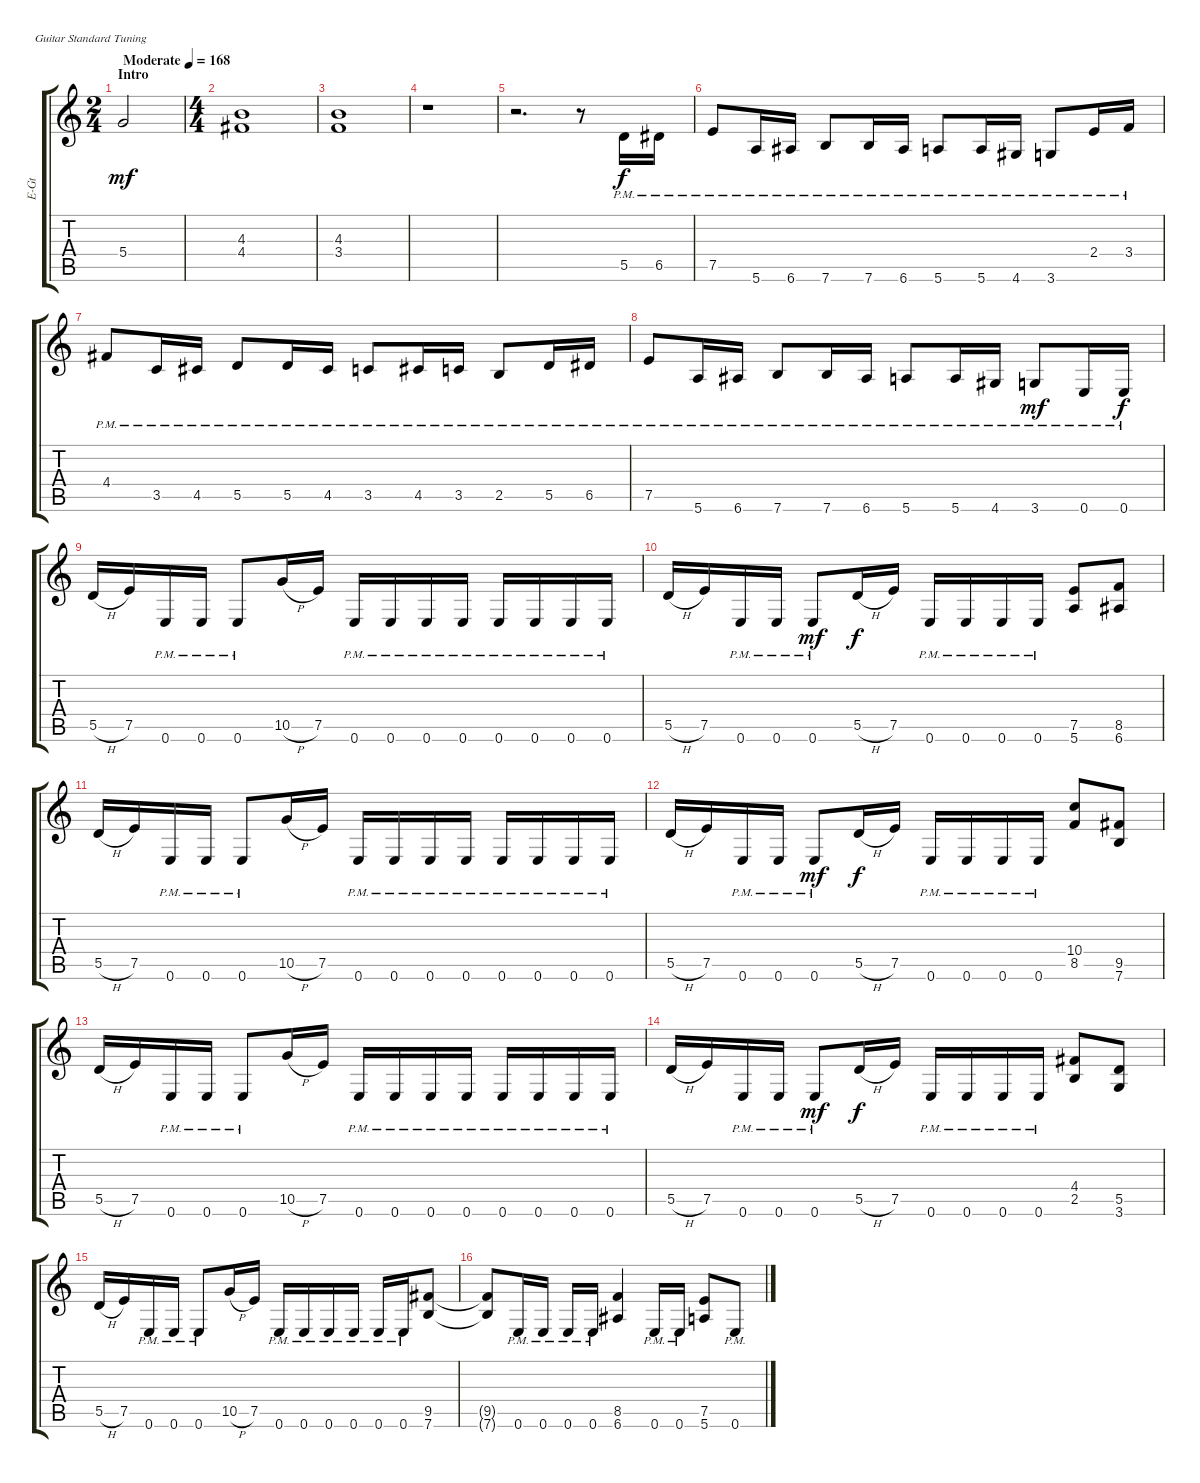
\bracketExtendMode groupsimilarinstruments
\track ("M. Friedman" "E-Gt") {solo instrument distortionguitar}
\staff {score tabs}
\tuning (E4 B3 G3 D3 A2 E2)
\ts (2 4)
\beaming (8 1 1 1 1)
\section ("" "Intro")
\tempo (168 "Moderate")
\clef g2
\ks c
5.4.2{dy mf instrument distortionguitar beam Up} |
\ts (4 4)
\beaming (8 2 2 2 2)
(4.4{acc #} 4.3).1{beam Up} |
(4.3 3.4).1{beam Up} |
r.1{beam Down} |
r.2{d beam Down} r.8{beam Down} 5.5{pm}.16{dy f beam Up} 6.5{pm acc #}.16{beam Up} |
7.5{pm}.8{beam Up} 5.6{pm}.16{beam Up} 6.6{pm acc #}.16{beam Up} 7.6{pm}.8{beam Up} 7.6{pm}.16{beam Up} 6.6{pm acc #}.16{beam Up} 5.6{pm}.8{beam Up} 5.6{pm}.16{beam Up} 4.6{pm acc #}.16{beam Up} 3.6{pm}.8{beam Up} 2.4{pm}.16{beam Up} 3.4{pm}.16{beam Up} |
4.4{pm acc #}.8{beam Up} 3.5{pm}.16{beam Up} 4.5{pm acc #}.16{beam Up} 5.5{pm}.8{beam Up} 5.5{pm}.16{beam Up} 4.5{pm acc #}.16{beam Up} 3.5{pm}.8{beam Up} 4.5{pm acc #}.16{beam Up} 3.5{pm}.16{beam Up} 2.5{pm}.8{beam Up} 5.5{pm}.16{beam Up} 6.5{pm acc #}.16{beam Up} |
7.5{pm}.8{beam Up} 5.6{pm}.16{beam Up} 6.6{pm acc #}.16{beam Up} 7.6{pm}.8{beam Up} 7.6{pm}.16{beam Up} 6.6{pm acc #}.16{beam Up} 5.6{pm}.8{beam Up} 5.6{pm}.16{beam Up} 4.6{pm acc #}.16{beam Up} 3.6{pm}.8{dy mf beam Up} 0.6{pm}.16{beam Up} 0.6{pm}.16{dy f beam Up} |
5.5{h}.16{beam Up} 7.5.16{beam Up} 0.6{pm}.16{beam Up} 0.6{pm}.16{beam Up} 0.6{pm}.8{beam Up} 10.5{h}.16{beam Up} 7.5.16{beam Up} 0.6{pm}.16{beam Up} 0.6{pm}.16{beam Up} 0.6{pm}.16{beam Up} 0.6{pm}.16{beam Up} 0.6{pm}.16{beam Up} 0.6{pm}.16{beam Up} 0.6{pm}.16{beam Up} 0.6{pm}.16{beam Up} |
5.5{h}.16{beam Up} 7.5.16{beam Up} 0.6{pm}.16{beam Up} 0.6{pm}.16{beam Up} 0.6{pm}.8{dy mf beam Up} 5.5{h}.16{dy f beam Up} 7.5.16{beam Up} 0.6{pm}.16{beam Up} 0.6{pm}.16{beam Up} 0.6{pm}.16{beam Up} 0.6{pm}.16{beam Up} (7.5 5.6).8{beam Up} (8.5 6.6{acc #}).8{beam Up} |
5.5{h}.16{beam Up} 7.5.16{beam Up} 0.6{pm}.16{beam Up} 0.6{pm}.16{beam Up} 0.6{pm}.8{beam Up} 10.5{h}.16{beam Up} 7.5.16{beam Up} 0.6{pm}.16{beam Up} 0.6{pm}.16{beam Up} 0.6{pm}.16{beam Up} 0.6{pm}.16{beam Up} 0.6{pm}.16{beam Up} 0.6{pm}.16{beam Up} 0.6{pm}.16{beam Up} 0.6{pm}.16{beam Up} |
5.5{h}.16{beam Up} 7.5.16{beam Up} 0.6{pm}.16{beam Up} 0.6{pm}.16{beam Up} 0.6{pm}.8{dy mf beam Up} 5.5{h}.16{dy f beam Up} 7.5.16{beam Up} 0.6{pm}.16{beam Up} 0.6{pm}.16{beam Up} 0.6{pm}.16{beam Up} 0.6{pm}.16{beam Up} (10.4 8.5).8{beam Up} (9.5{acc #} 7.6).8{beam Up} |
5.5{h}.16{beam Up} 7.5.16{beam Up} 0.6{pm}.16{beam Up} 0.6{pm}.16{beam Up} 0.6{pm}.8{beam Up} 10.5{h}.16{beam Up} 7.5.16{beam Up} 0.6{pm}.16{beam Up} 0.6{pm}.16{beam Up} 0.6{pm}.16{beam Up} 0.6{pm}.16{beam Up} 0.6{pm}.16{beam Up} 0.6{pm}.16{beam Up} 0.6{pm}.16{beam Up} 0.6{pm}.16{beam Up} |
5.5{h}.16{beam Up} 7.5.16{beam Up} 0.6{pm}.16{beam Up} 0.6{pm}.16{beam Up} 0.6{pm}.8{dy mf beam Up} 5.5{h}.16{dy f beam Up} 7.5.16{beam Up} 0.6{pm}.16{beam Up} 0.6{pm}.16{beam Up} 0.6{pm}.16{beam Up} 0.6{pm}.16{beam Up} (4.4{acc #} 2.5).8{beam Up} (5.5 3.6).8{beam Up} |
5.5{h}.16{beam Up} 7.5.16{beam Up} 0.6{pm}.16{beam Up} 0.6{pm}.16{beam Up} 0.6{pm}.8{beam Up} 10.5{h}.16{beam Up} 7.5.16{beam Up} 0.6{pm}.16{beam Up} 0.6{pm}.16{beam Up} 0.6{pm}.16{beam Up} 0.6{pm}.16{beam Up} 0.6{pm}.16{beam Up} 0.6{pm}.16{beam Up} (9.5{acc #} 7.6).8{beam Up} |
(9.5{t acc #} 7.6{t}).8{beam Up} 0.6{pm}.16{beam Up} 0.6{pm}.16{beam Up} 0.6{pm}.16{beam Up} 0.6{pm}.16{beam Up} (8.5 6.6{acc #}).4{beam Up} 0.6{pm}.16{beam Up} 0.6{pm}.16{beam Up} (7.5 5.6).8{beam Up} 0.6{pm}.8{beam Up}
